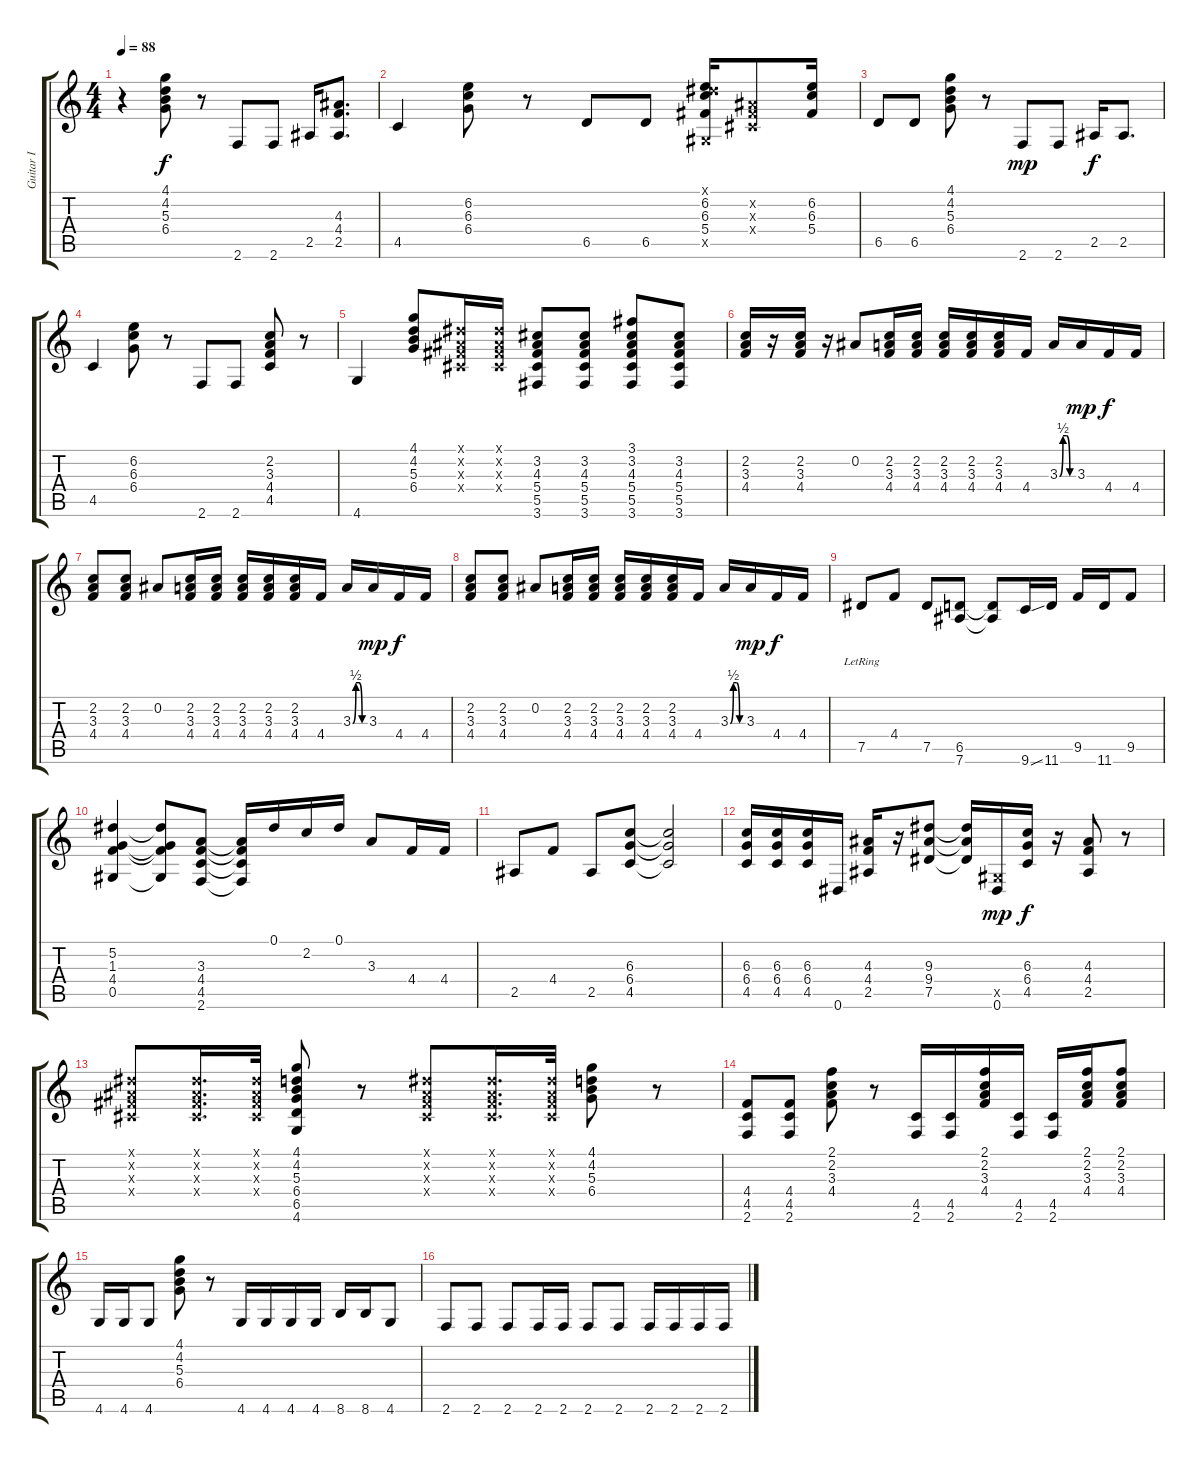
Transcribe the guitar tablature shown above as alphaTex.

\track ("Guitar I" "Guitar I") {instrument overdrivenguitar}
\staff {score tabs}
\tuning (Eb4 Bb3 Gb3 Db3 Ab2 Eb2) {hide}
\ts (4 4)
\tempo 88
\clef g2
\ks c
r.4{dy f} (4.1 4.2 5.3 6.4).8 r.8 2.6.8 2.6.8 2.5.16 (4.3 4.4 2.5).8{d} |
4.5.4 (6.2 6.3 6.4).8 r.8 6.5.8 6.5.8 (0.1{x} 6.2 6.3 5.4 0.5{x}).16 (0.2{x} 0.3{x} 0.4{x}).8 (6.2 6.3 5.4).16 |
6.5.8 6.5.8 (4.1 4.2 5.3 6.4).8 r.8 2.6.8{dy mp} 2.6.8 2.5.16{dy f} 2.5.8{d} |
4.5.4 (6.2 6.3 6.4).8 r.8 2.6.8 2.6.8 (2.2 3.3 4.4 4.5).8 r.8 |
4.6.4 (4.1 4.2 5.3 6.4).8 (0.1{x} 0.2{x} 0.3{x} 0.4{x}).16 (0.1{x} 0.2{x} 0.3{x} 0.4{x}).16 (3.2 4.3 5.4 5.5 3.6).8 (3.2 4.3 5.4 5.5 3.6).8 (3.1 3.2 4.3 5.4 5.5 3.6).8 (3.2 4.3 5.4 5.5 3.6).8 |
(2.2 3.3 4.4).16 r.16 (2.2 3.3 4.4).16 r.16 0.2.8 (2.2 3.3 4.4).16 (2.2 3.3 4.4).16 (2.2 3.3 4.4).16 (2.2 3.3 4.4).16 (2.2 3.3 4.4).16 4.4.16 3.3{be (custom 0 0 15 2 30 2 45 0 60 0)}.16 3.3.16{dy mp} 4.4.16{dy f} 4.4.16 |
(2.2 3.3 4.4).8 (2.2 3.3 4.4).8 0.2.8 (2.2 3.3 4.4).16 (2.2 3.3 4.4).16 (2.2 3.3 4.4).16 (2.2 3.3 4.4).16 (2.2 3.3 4.4).16 4.4.16 3.3{be (custom 0 0 15 2 30 2 45 0 60 0)}.16 3.3.16{dy mp} 4.4.16{dy f} 4.4.16 |
(2.2 3.3 4.4).8 (2.2 3.3 4.4).8 0.2.8 (2.2 3.3 4.4).16 (2.2 3.3 4.4).16 (2.2 3.3 4.4).16 (2.2 3.3 4.4).16 (2.2 3.3 4.4).16 4.4.16 3.3{be (custom 0 0 15 2 30 2 45 0 60 0)}.16 3.3.16{dy mp} 4.4.16{dy f} 4.4.16 |
7.5{lr}.8 4.4.8 7.5.8 (6.5 7.6).8 (6.5{t} 7.6{t}).8 9.6{ss}.16 11.6.16 9.5.16 11.6.16 9.5.8 |
(5.2 1.3 4.4 0.5).4 (5.2{t} 1.3{t} 4.4{t} 0.5{t}).8 (3.3 4.4 4.5 2.6).8 (3.3{t} 4.4{t} 4.5{t} 2.6{t}).16 0.1.16 2.2.16 0.1.16 3.3.8 4.4.16 4.4.16 |
2.5.8 4.4.8 2.5.8 (6.3 6.4 4.5).8 (6.3{t} 6.4{t} 4.5{t}).2 |
(6.3 6.4 4.5).16 (6.3 6.4 4.5).16 (6.3 6.4 4.5).16 0.6.16 (4.3 4.4 2.5).16 r.16 (9.3 9.4 7.5).8 (9.3{t} 9.4{t} 7.5{t}).16 (0.5{x} 0.6).16{dy mp} (6.3 6.4 4.5).16{dy f} r.16 (4.3 4.4 2.5).8 r.8 |
(0.1{x} 0.2{x} 0.3{x} 0.4{x}).8 (0.1{x} 0.2{x} 0.3{x} 0.4{x}).16{d} (0.1{x} 0.2{x} 0.3{x} 0.4{x}).32 (4.1 4.2 5.3 6.4 6.5 4.6).8 r.8 (0.1{x} 0.2{x} 0.3{x} 0.4{x}).8 (0.1{x} 0.2{x} 0.3{x} 0.4{x}).16{d} (0.1{x} 0.2{x} 0.3{x} 0.4{x}).32 (4.1 4.2 5.3 6.4).8 r.8 |
(4.4 4.5 2.6).8 (4.4 4.5 2.6).8 (2.1 2.2 3.3 4.4).8 r.8 (4.5 2.6).16 (4.5 2.6).16 (2.1 2.2 3.3 4.4).16 (4.5 2.6).16 (4.5 2.6).16 (2.1 2.2 3.3 4.4).16 (2.1 2.2 3.3 4.4).8 |
4.6.16 4.6.16 4.6.8 (4.1 4.2 5.3 6.4).8 r.8 4.6.16 4.6.16 4.6.16 4.6.16 8.6.16 8.6.16 4.6.8 |
2.6.8 2.6.8 2.6.8 2.6.16 2.6.16 2.6.8 2.6.8 2.6.16 2.6.16 2.6.16 2.6.16
